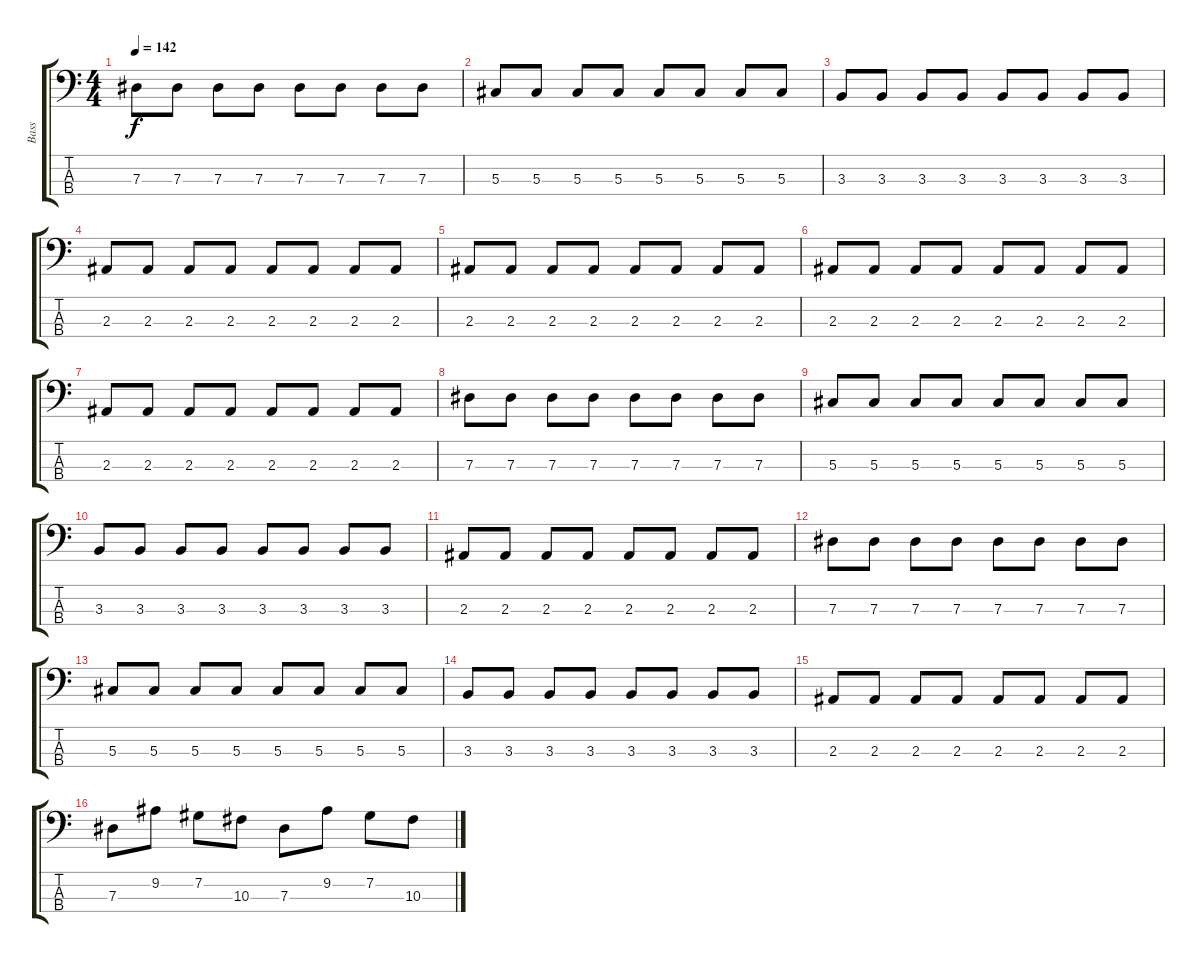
\track ("Bass" "Bass") {instrument electricbassfinger}
\staff {score tabs}
\tuning (Gb2 Db2 Ab1 Eb1) {hide}
\ts (4 4)
\tempo 142
\clef f4
\ks c
7.3.8{dy f} 7.3.8 7.3.8 7.3.8 7.3.8 7.3.8 7.3.8 7.3.8 |
5.3.8 5.3.8 5.3.8 5.3.8 5.3.8 5.3.8 5.3.8 5.3.8 |
3.3.8 3.3.8 3.3.8 3.3.8 3.3.8 3.3.8 3.3.8 3.3.8 |
2.3.8 2.3.8 2.3.8 2.3.8 2.3.8 2.3.8 2.3.8 2.3.8 |
2.3.8 2.3.8 2.3.8 2.3.8 2.3.8 2.3.8 2.3.8 2.3.8 |
2.3.8 2.3.8 2.3.8 2.3.8 2.3.8 2.3.8 2.3.8 2.3.8 |
2.3.8 2.3.8 2.3.8 2.3.8 2.3.8 2.3.8 2.3.8 2.3.8 |
7.3.8 7.3.8 7.3.8 7.3.8 7.3.8 7.3.8 7.3.8 7.3.8 |
5.3.8 5.3.8 5.3.8 5.3.8 5.3.8 5.3.8 5.3.8 5.3.8 |
3.3.8 3.3.8 3.3.8 3.3.8 3.3.8 3.3.8 3.3.8 3.3.8 |
2.3.8 2.3.8 2.3.8 2.3.8 2.3.8 2.3.8 2.3.8 2.3.8 |
7.3.8 7.3.8 7.3.8 7.3.8 7.3.8 7.3.8 7.3.8 7.3.8 |
5.3.8 5.3.8 5.3.8 5.3.8 5.3.8 5.3.8 5.3.8 5.3.8 |
3.3.8 3.3.8 3.3.8 3.3.8 3.3.8 3.3.8 3.3.8 3.3.8 |
2.3.8 2.3.8 2.3.8 2.3.8 2.3.8 2.3.8 2.3.8 2.3.8 |
7.3.8 9.2.8 7.2.8 10.3.8 7.3.8 9.2.8 7.2.8 10.3.8
